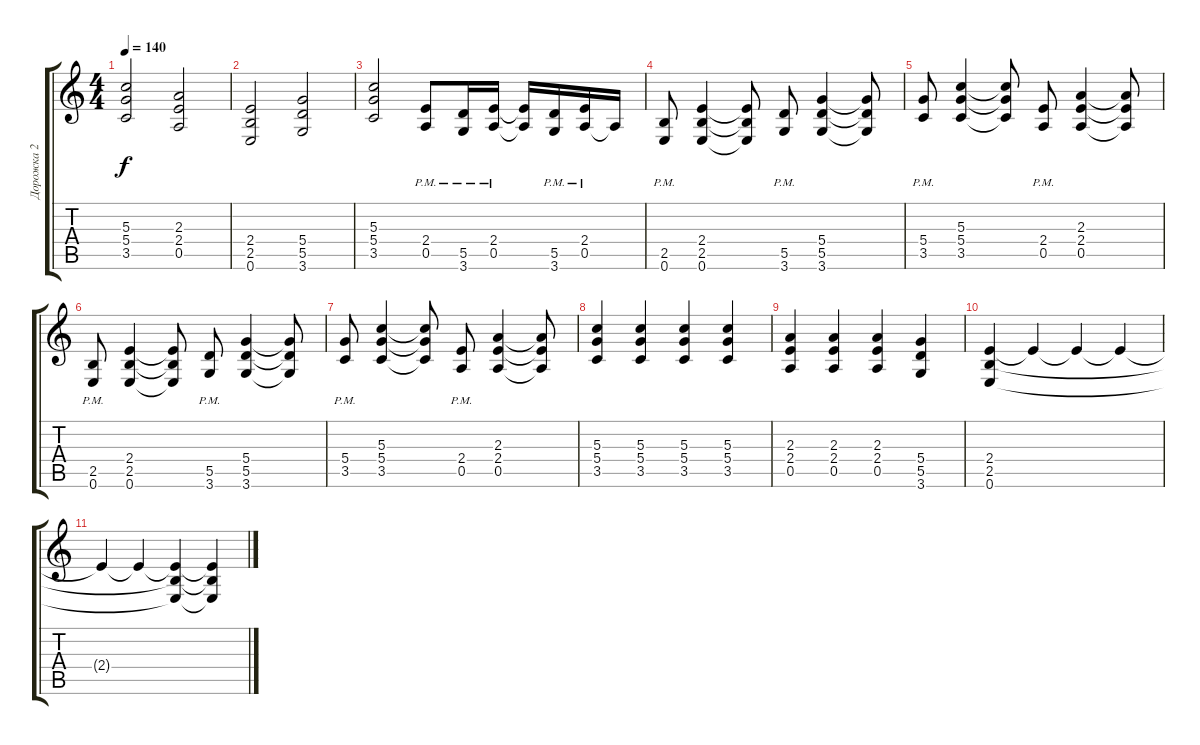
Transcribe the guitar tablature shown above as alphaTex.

\track ("Дорожка 2" "Дорожка 2") {instrument distortionguitar}
\staff {score tabs}
\tuning (E4 B3 G3 D3 A2 E2) {hide}
\ts (4 4)
\tempo 140
\clef g2
\ks c
(5.3 5.4 3.5).2{dy f} (2.3 2.4 0.5).2 |
(2.4 2.5 0.6).2 (5.4 5.5 3.6).2 |
(5.3 5.4 3.5).2 (2.4{pm} 0.5{pm}).8 (5.5{pm} 3.6{pm}).16 (2.4{pm} 0.5{pm}).16 (2.4{t} 0.5{t}).16 (5.5{pm} 3.6{pm}).16 (2.4{pm} 0.5{pm}).16 0.5{t}.16 |
(2.5{pm} 0.6{pm}).8 (2.4 2.5 0.6).4 (2.4{t} 2.5{t} 0.6{t}).8 (5.5{pm} 3.6{pm}).8 (5.4 5.5 3.6).4 (5.4{t} 5.5{t} 3.6{t}).8 |
(5.4{pm} 3.5{pm}).8 (5.3 5.4 3.5).4 (5.3{t} 5.4{t} 3.5{t}).8 (2.4{pm} 0.5{pm}).8 (2.3 2.4 0.5).4 (2.3{t} 2.4{t} 0.5{t}).8 |
(2.5{pm} 0.6{pm}).8 (2.4 2.5 0.6).4 (2.4{t} 2.5{t} 0.6{t}).8 (5.5{pm} 3.6{pm}).8 (5.4 5.5 3.6).4 (5.4{t} 5.5{t} 3.6{t}).8 |
(5.4{pm} 3.5{pm}).8 (5.3 5.4 3.5).4 (5.3{t} 5.4{t} 3.5{t}).8 (2.4{pm} 0.5{pm}).8 (2.3 2.4 0.5).4 (2.3{t} 2.4{t} 0.5{t}).8 |
(5.3 5.4 3.5).4 (5.3 5.4 3.5).4 (5.3 5.4 3.5).4 (5.3 5.4 3.5).4 |
(2.3 2.4 0.5).4 (2.3 2.4 0.5).4 (2.3 2.4 0.5).4 (5.4 5.5 3.6).4 |
(2.4 2.5 0.6).4 2.4{t}.4 2.4{t}.4 2.4{t}.4 |
2.4{t}.4 2.4{t}.4 (2.4{t} 2.5{t} 0.6{t}).4 (2.4{t} 2.5{t} 0.6{t}).4
